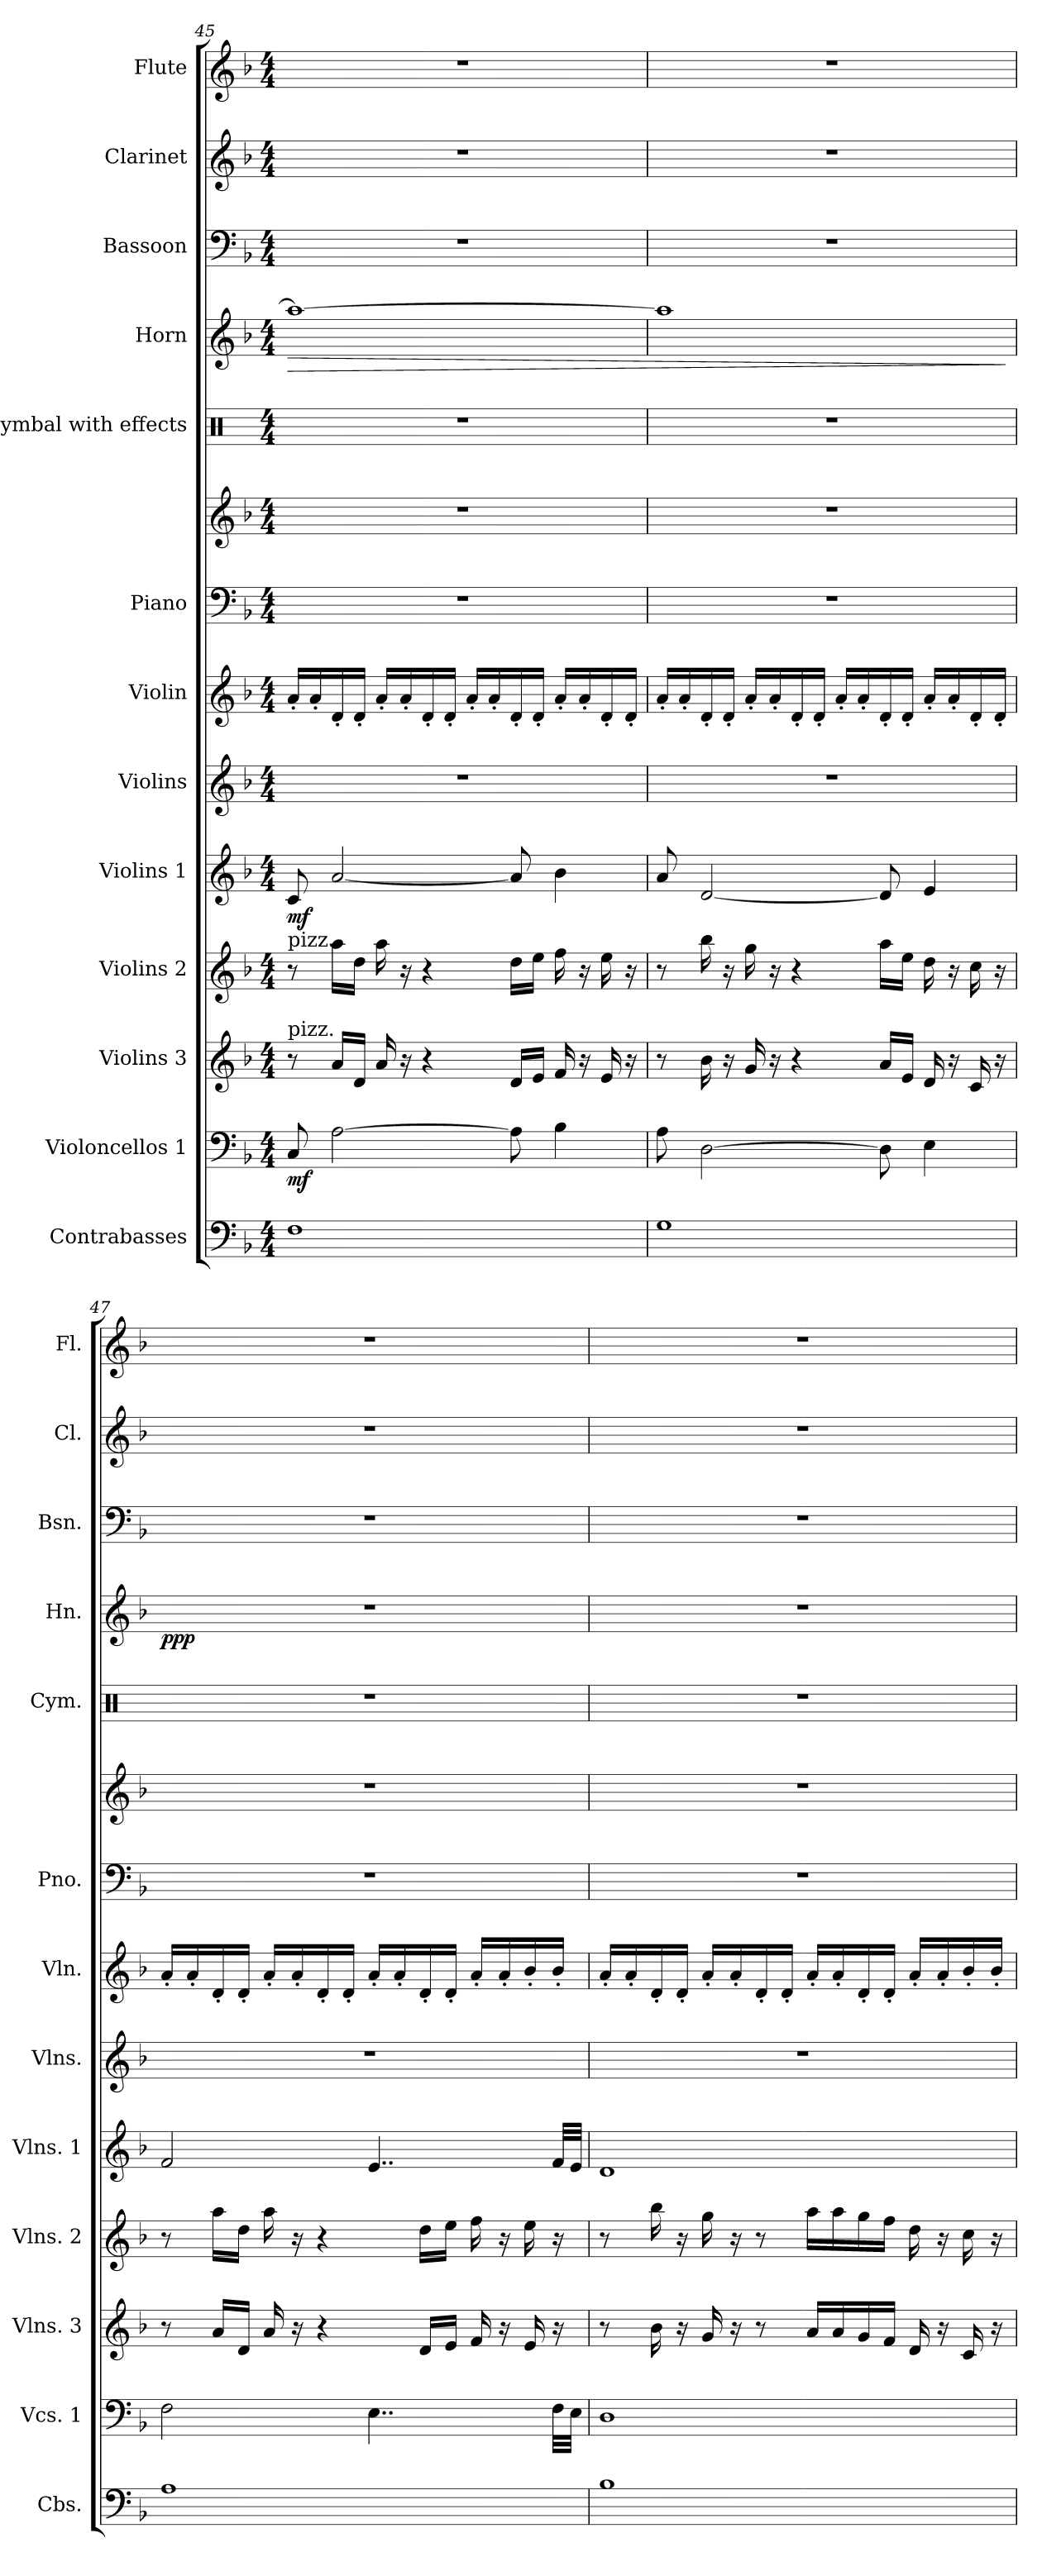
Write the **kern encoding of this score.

**kern	**kern	**dynam	**kern	**kern	**kern	**dynam	**kern	**kern	**kern	**kern	**kern	**kern	**dynam	**kern	**kern	**kern
*part13	*part12	*part12	*part11	*part10	*part9	*part9	*part8	*part7	*part6	*part6	*part5	*part4	*part4	*part3	*part2	*part1
*staff14	*staff13	*staff13	*staff12	*staff11	*staff10	*staff10	*staff9	*staff8	*staff7	*staff6	*staff5	*staff4	*staff4	*staff3	*staff2	*staff1
*I"Contrabasses	*I"Violoncellos 1	*	*I"Violins 3	*I"Violins 2	*I"Violins 1	*	*I"Violins	*I"Violin	*I"Piano	*	*I"Cymbal with effects	*I"Horn	*	*I"Bassoon	*I"Clarinet	*I"Flute
*I'Cbs.	*I'Vcs. 1	*	*I'Vlns. 3	*I'Vlns. 2	*I'Vlns. 1	*	*I'Vlns.	*I'Vln.	*I'Pno.	*	*I'Cym.	*I'Hn.	*	*I'Bsn.	*I'Cl.	*I'Fl.
!!LO:LB:g=z
*clefF4	*clefF4	*	*clefG2	*clefG2	*clefG2	*	*clefG2	*clefG2	*clefF4	*clefG2	*clefX	*clefG2	*	*clefF4	*clefG2	*clefG2
*ITrd7c12	*	*	*	*	*	*	*	*	*	*	*	*ITrd4c7	*	*	*ITrd1c2	*
*k[b-]	*k[b-]	*	*k[b-]	*k[b-]	*k[b-]	*	*k[b-]	*k[b-]	*k[b-]	*k[b-]	*k[]	*k[b-e-]	*	*k[b-]	*k[b-e-a-]	*k[b-]
*M4/4	*M4/4	*	*M4/4	*M4/4	*M4/4	*	*M4/4	*M4/4	*M4/4	*M4/4	*M4/4	*M4/4	*	*M4/4	*M4/4	*M4/4
=45	=45	=45	=45	=45	=45	=45	=45	=45	=45	=45	=45	=45	=45	=45	=45	=45
!	!	!	!	!LO:TX:a:t=pizz.	!	!	!	!	!	!	!	!	!	!	!	!
!	!	!	!LO:TX:a:t=pizz.	!	!	!	!	!	!	!	!	!	!	!	!	!
!	!	!LO:DY:b	!	!	!	!LO:DY:b	!	!	!	!	!	!	!LO:HP:b	!	!	!
1FF	8C/	mf	8r	8r	8c/	mf	1r	16a'/LL	1r	1r	1r	1dd_	>	1r	1r	1r
.	.	.	.	.	.	.	.	16a'/	.	.	.	.	.	.	.	.
.	[2A\	.	16a/LL	16aa\LL	[2a/	.	.	16d'/	.	.	.	.	.	.	.	.
.	.	.	16d/JJ	16dd\JJ	.	.	.	16d'/JJ	.	.	.	.	.	.	.	.
.	.	.	16a/	16aa\	.	.	.	16a'/LL	.	.	.	.	.	.	.	.
.	.	.	16r	16r	.	.	.	16a'/	.	.	.	.	.	.	.	.
.	.	.	4r	4r	.	.	.	16d'/	.	.	.	.	.	.	.	.
.	.	.	.	.	.	.	.	16d'/JJ	.	.	.	.	.	.	.	.
.	.	.	.	.	.	.	.	16a'/LL	.	.	.	.	.	.	.	.
.	.	.	.	.	.	.	.	16a'/	.	.	.	.	.	.	.	.
.	8A\]	.	16d/LL	16dd\LL	8a/]	.	.	16d'/	.	.	.	.	.	.	.	.
.	.	.	16e/JJ	16ee\JJ	.	.	.	16d'/JJ	.	.	.	.	.	.	.	.
.	4B-\	.	16f/	16ff\	4b-\	.	.	16a'/LL	.	.	.	.	.	.	.	.
.	.	.	16r	16r	.	.	.	16a'/	.	.	.	.	.	.	.	.
.	.	.	16e/	16ee\	.	.	.	16d'/	.	.	.	.	.	.	.	.
.	.	.	16r	16r	.	.	.	16d'/JJ	.	.	.	.	.	.	.	.
=46	=46	=46	=46	=46	=46	=46	=46	=46	=46	=46	=46	=46	=46	=46	=46	=46
1GG	8A\	.	8r	8r	8a/	.	1r	16a'/LL	1r	1r	1r	1dd]	.	1r	1r	1r
.	.	.	.	.	.	.	.	16a'/	.	.	.	.	.	.	.	.
.	[2D\	.	16b-\	16bb-\	[2d/	.	.	16d'/	.	.	.	.	.	.	.	.
.	.	.	16r	16r	.	.	.	16d'/JJ	.	.	.	.	.	.	.	.
.	.	.	16g/	16gg\	.	.	.	16a'/LL	.	.	.	.	.	.	.	.
.	.	.	16r	16r	.	.	.	16a'/	.	.	.	.	.	.	.	.
.	.	.	4r	4r	.	.	.	16d'/	.	.	.	.	.	.	.	.
.	.	.	.	.	.	.	.	16d'/JJ	.	.	.	.	.	.	.	.
.	.	.	.	.	.	.	.	16a'/LL	.	.	.	.	.	.	.	.
.	.	.	.	.	.	.	.	16a'/	.	.	.	.	.	.	.	.
.	8D\]	.	16a/LL	16aa\LL	8d/]	.	.	16d'/	.	.	.	.	.	.	.	.
.	.	.	16e/JJ	16ee\JJ	.	.	.	16d'/JJ	.	.	.	.	.	.	.	.
.	4E\	.	16d/	16dd\	4e/	.	.	16a'/LL	.	.	.	.	.	.	.	.
.	.	.	16r	16r	.	.	.	16a'/	.	.	.	.	.	.	.	.
.	.	.	16c/	16cc\	.	.	.	16d'/	.	.	.	.	.	.	.	.
.	.	.	16r	16r	.	.	.	16d'/JJ	.	.	.	.	.	.	.	.
.	.	.	.	.	.	.	.	.	.	.	.	.	]	.	.	.
=47	=47	=47	=47	=47	=47	=47	=47	=47	=47	=47	=47	=47	=47	=47	=47	=47
!	!	!	!	!	!	!	!	!	!	!	!	!	!LO:DY:b	!	!	!
1AA	2F\	.	8r	8r	2f/	.	1r	16a'/LL	1r	1r	1r	1r	ppp	1r	1r	1r
.	.	.	.	.	.	.	.	16a'/	.	.	.	.	.	.	.	.
.	.	.	16a/LL	16aa\LL	.	.	.	16d'/	.	.	.	.	.	.	.	.
.	.	.	16d/JJ	16dd\JJ	.	.	.	16d'/JJ	.	.	.	.	.	.	.	.
.	.	.	16a/	16aa\	.	.	.	16a'/LL	.	.	.	.	.	.	.	.
.	.	.	16r	16r	.	.	.	16a'/	.	.	.	.	.	.	.	.
.	.	.	4r	4r	.	.	.	16d'/	.	.	.	.	.	.	.	.
.	.	.	.	.	.	.	.	16d'/JJ	.	.	.	.	.	.	.	.
.	4..E\	.	.	.	4..e/	.	.	16a'/LL	.	.	.	.	.	.	.	.
.	.	.	.	.	.	.	.	16a'/	.	.	.	.	.	.	.	.
.	.	.	16d/LL	16dd\LL	.	.	.	16d'/	.	.	.	.	.	.	.	.
.	.	.	16e/JJ	16ee\JJ	.	.	.	16d'/JJ	.	.	.	.	.	.	.	.
.	.	.	16f/	16ff\	.	.	.	16a'/LL	.	.	.	.	.	.	.	.
.	.	.	16r	16r	.	.	.	16a'/	.	.	.	.	.	.	.	.
.	.	.	16e/	16ee\	.	.	.	16b-'/	.	.	.	.	.	.	.	.
.	32F\LLL	.	16r	16r	32f/LLL	.	.	16b-'/JJ	.	.	.	.	.	.	.	.
.	32E\JJJ	.	.	.	32e/JJJ	.	.	.	.	.	.	.	.	.	.	.
=48	=48	=48	=48	=48	=48	=48	=48	=48	=48	=48	=48	=48	=48	=48	=48	=48
1BB-	1D	.	8r	8r	1d	.	1r	16a'/LL	1r	1r	1r	1r	.	1r	1r	1r
.	.	.	.	.	.	.	.	16a'/	.	.	.	.	.	.	.	.
.	.	.	16b-\	16bb-\	.	.	.	16d'/	.	.	.	.	.	.	.	.
.	.	.	16r	16r	.	.	.	16d'/JJ	.	.	.	.	.	.	.	.
.	.	.	16g/	16gg\	.	.	.	16a'/LL	.	.	.	.	.	.	.	.
.	.	.	16r	16r	.	.	.	16a'/	.	.	.	.	.	.	.	.
.	.	.	8r	8r	.	.	.	16d'/	.	.	.	.	.	.	.	.
.	.	.	.	.	.	.	.	16d'/JJ	.	.	.	.	.	.	.	.
.	.	.	16a/LL	16aa\LL	.	.	.	16a'/LL	.	.	.	.	.	.	.	.
.	.	.	16a/	16aa\	.	.	.	16a'/	.	.	.	.	.	.	.	.
.	.	.	16g/	16gg\	.	.	.	16d'/	.	.	.	.	.	.	.	.
.	.	.	16f/JJ	16ff\JJ	.	.	.	16d'/JJ	.	.	.	.	.	.	.	.
.	.	.	16d/	16dd\	.	.	.	16a'/LL	.	.	.	.	.	.	.	.
.	.	.	16r	16r	.	.	.	16a'/	.	.	.	.	.	.	.	.
.	.	.	16c/	16cc\	.	.	.	16b-'/	.	.	.	.	.	.	.	.
.	.	.	16r	16r	.	.	.	16b-'/JJ	.	.	.	.	.	.	.	.
=	=	=	=	=	=	=	=	=	=	=	=	=	=	=	=	=
*-	*-	*-	*-	*-	*-	*-	*-	*-	*-	*-	*-	*-	*-	*-	*-	*-
